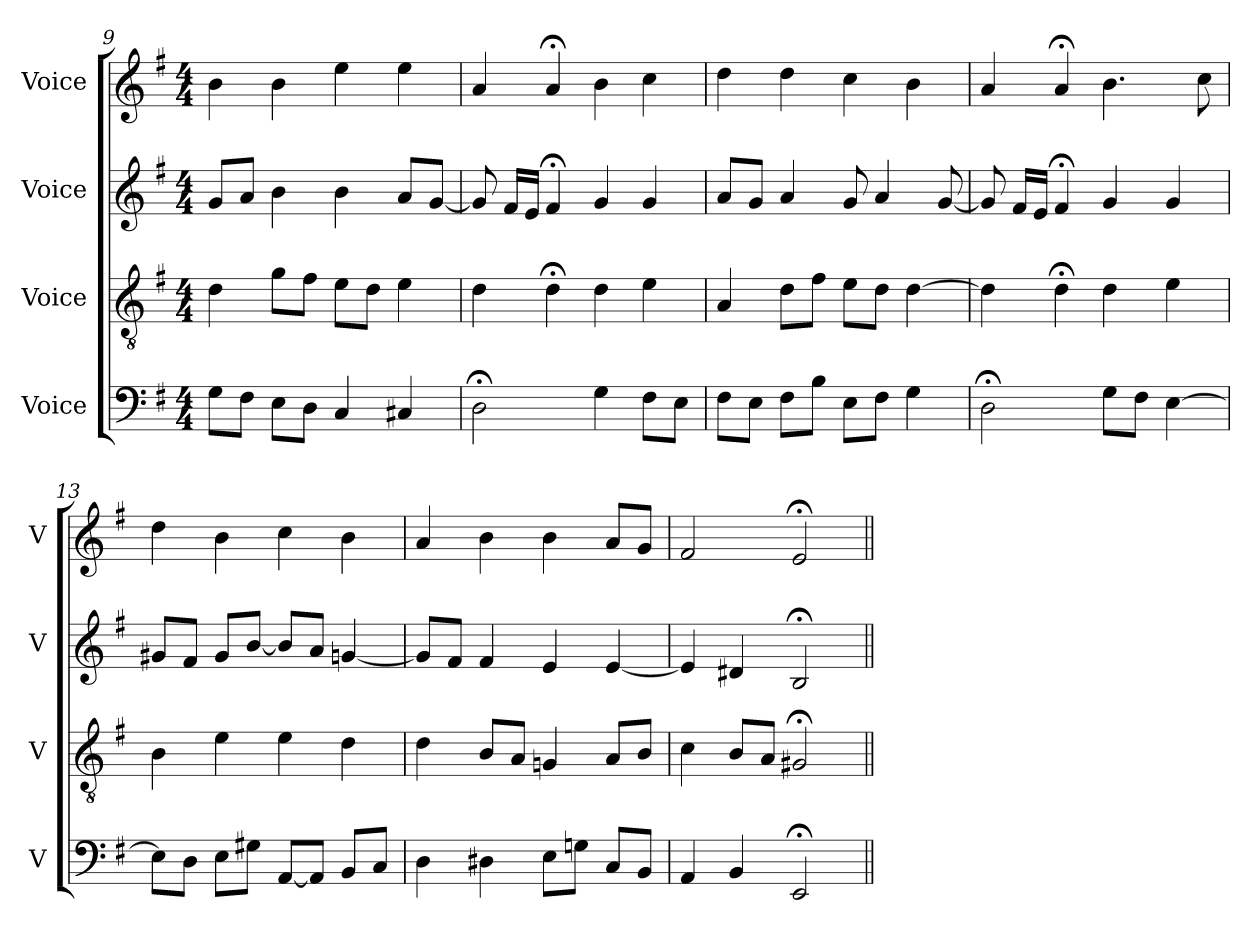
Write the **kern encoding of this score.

**kern	**kern	**kern	**kern
*part4	*part3	*part2	*part1
*staff4	*staff3	*staff2	*staff1
*I"Voice	*I"Voice	*I"Voice	*I"Voice
*I'V	*I'V	*I'V	*I'V
!!LO:LB:g=z
*clefF4	*clefGv2	*clefG2	*clefG2
*k[f#]	*k[f#]	*k[f#]	*k[f#]
*M4/4	*M4/4	*M4/4	*M4/4
=9	=9	=9	=9
8G\L	4d\	8g/L	4b\
8F#\J	.	8a/J	.
8E\L	8g\L	4b\	4b\
8D\J	8f#\J	.	.
4C/	8e\L	4b\	4ee\
.	8d\J	.	.
4C#X/	4e\	8a/L	4ee\
.	.	[8g/J	.
=10	=10	=10	=10
2D;\	4d\	8g/]	4a/
.	.	16f#/LL	.
.	.	16e/JJ	.
.	4d;\	4f#;/	4a;/
4G\	4d\	4g/	4b\
8F#\L	4e\	4g/	4cc\
8E\J	.	.	.
=11	=11	=11	=11
8F#\L	4A/	8a/L	4dd\
8E\J	.	8g/J	.
8F#\L	8d\L	4a/	4dd\
8B\J	8f#\J	.	.
8E\L	8e\L	8g/	4cc\
8F#\J	8d\J	4a/	.
4G\	[4d\	.	4b\
.	.	[8g/	.
=12	=12	=12	=12
2D;\	4d\]	8g/]	4a/
.	.	16f#/LL	.
.	.	16e/JJ	.
.	4d;\	4f#;/	4a;/
8G\L	4d\	4g/	4.b\
8F#\J	.	.	.
[4E\	4e\	4g/	.
.	.	.	8cc\
!!LO:PB:g=z
=13	=13	=13	=13
8E\L]	4B\	8g#X/L	4dd\
8D\J	.	8f#/J	.
8E\L	4e\	8g#/L	4b\
8G#X\J	.	[8b/J	.
[8AA/L	4e\	8b/L]	4cc\
8AA/J]	.	8a/J	.
8BB/L	4d\	[4gn/	4b\
8C/J	.	.	.
=14	=14	=14	=14
4D\	4d\	8g/L]	4a/
.	.	8f#/J	.
4D#X\	8B/L	4f#/	4b\
.	8A/J	.	.
8E\L	4Gn/	4e/	4b\
8Gn\J	.	.	.
8C/L	8A/L	[4e/	8a/L
8BB/J	8B/J	.	8g/J
=15	=15	=15	=15
4AA/	4c\	4e/]	2f#/
4BB/	8B/L	4d#X/	.
.	8A/J	.	.
2EE;/	2G#X;/	2B;/	2e;/
=||	=||	=||	=||
*-	*-	*-	*-
